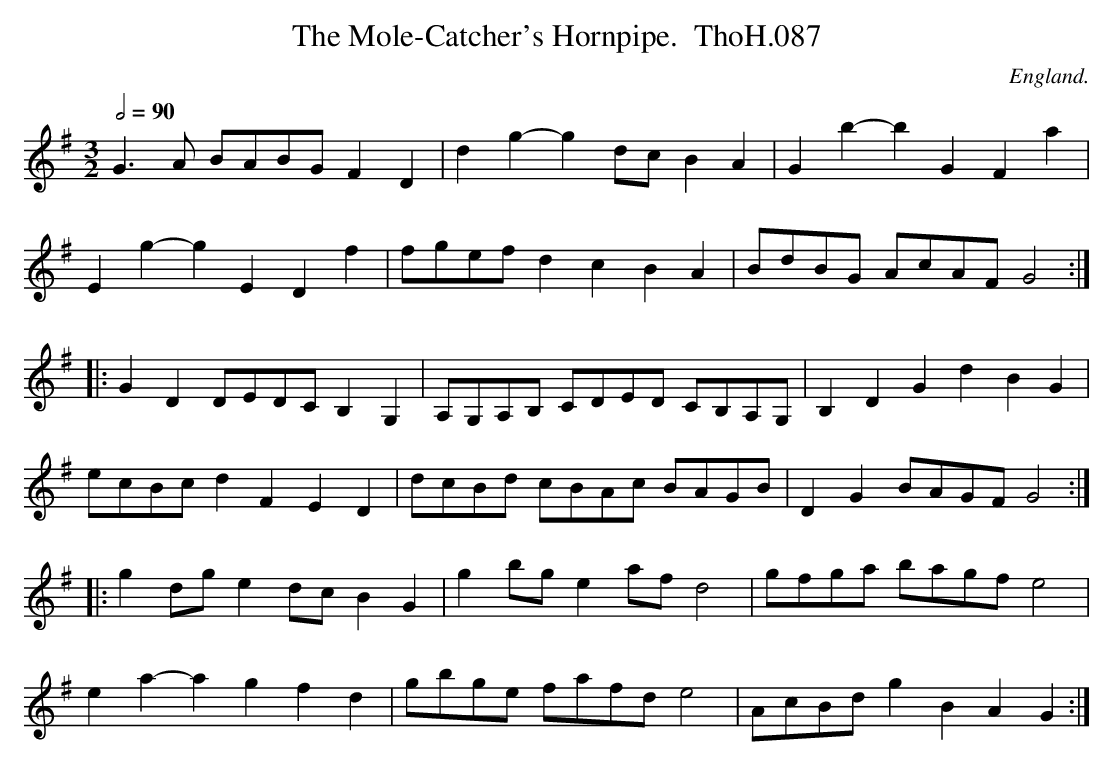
X:1
T:Mole-Catcher's Hornpipe.  ThoH.087, The
Q:1/2=90
M:3/2
L:1/8
O:England.
K:G
G3A BABGF2D2|d2g2-g2dcB2A2|G2b2-b2G2F2a2|
E2g2-g2E2D2f2|fgefd2c2B2A2|BdBG AcAFG4:|
|:G2D2DEDCB,2G,2|A,G,A,B, CDED CB,A,G,|B,2D2G2d2B2G2|
ecBcd2F2E2D2|dcBd cBAc BAGB|D2G2BAGFG4:|
|:g2dge2dcB2G2|g2bge2afd4|gfga bagfe4|
e2a2-a2g2f2d2|gbge fafde4|AcBdg2B2A2G2:|
